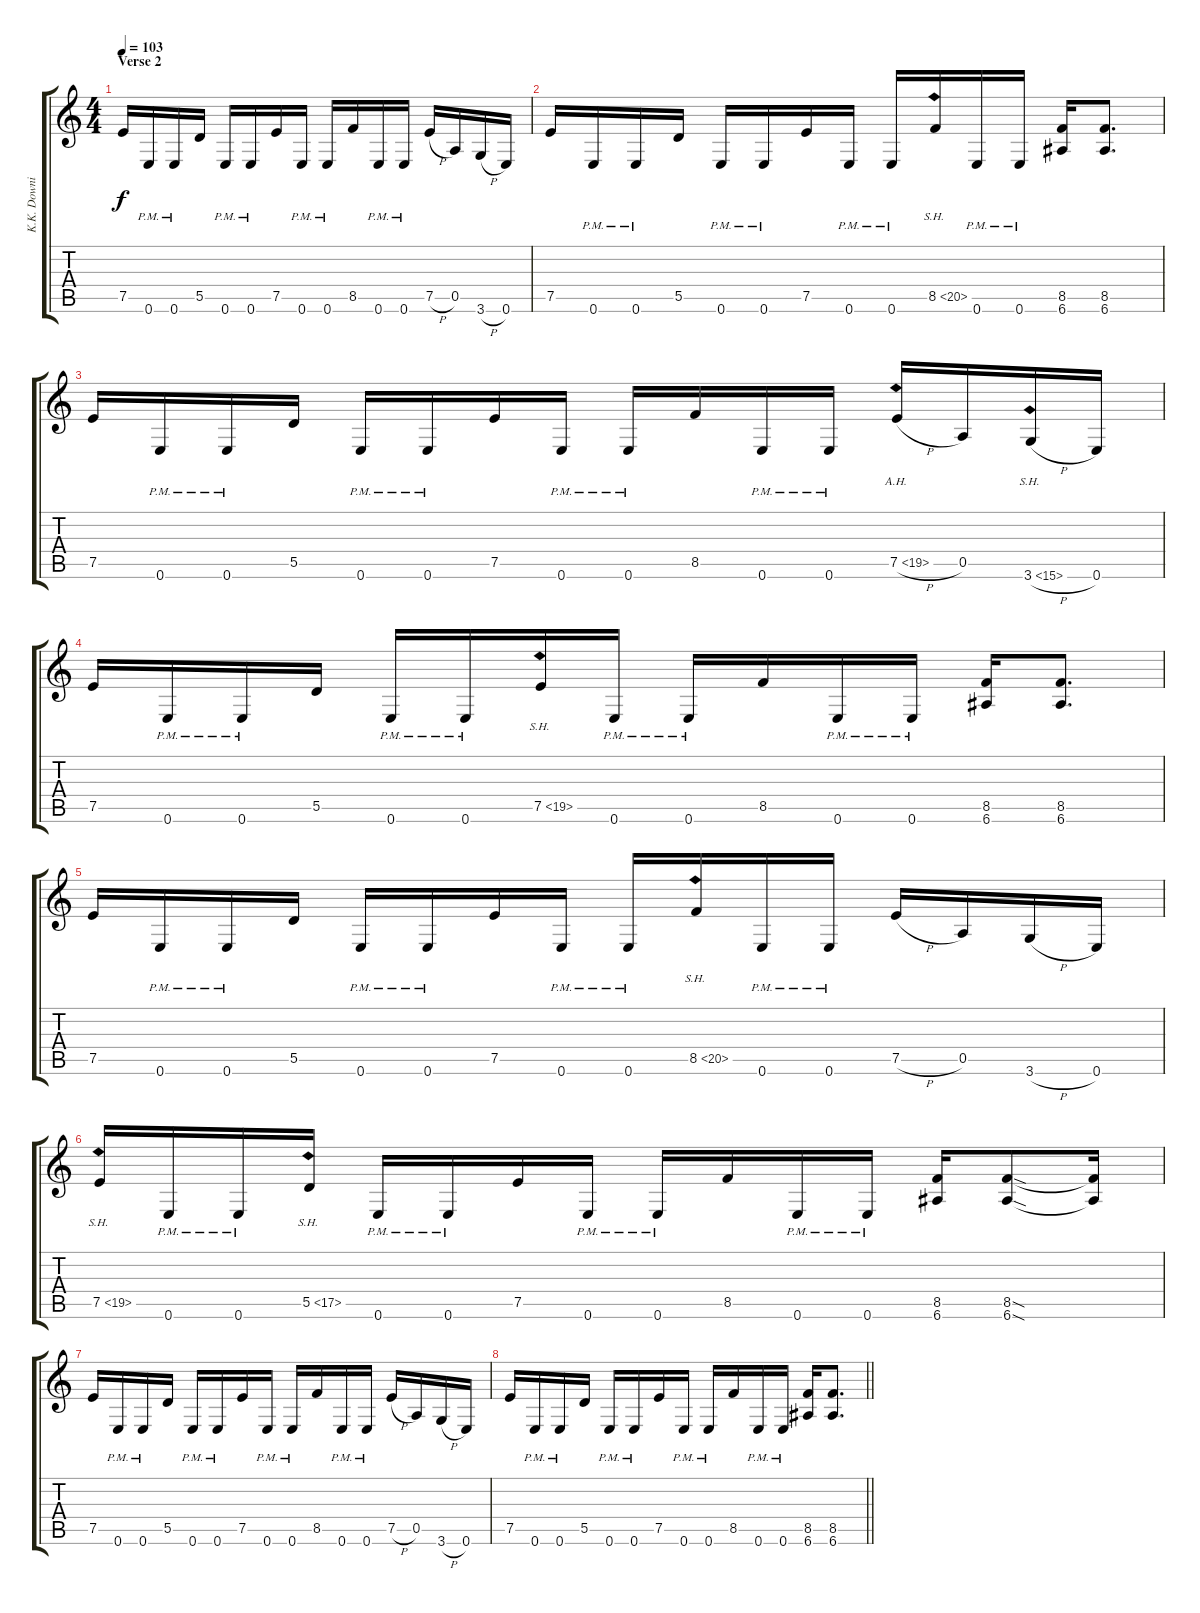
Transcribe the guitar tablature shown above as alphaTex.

\track ("K.K. Downing" "K.K. Downi") {instrument distortionguitar}
\staff {score tabs}
\tuning (E4 B3 G3 D3 A2 E2) {hide}
\ts (4 4)
\section ("" "Verse 2")
\tempo 103
\clef g2
\ks c
7.5.16{dy f} 0.6{pm}.16 0.6{pm}.16 5.5.16 0.6{pm}.16 0.6{pm}.16 7.5.16 0.6{pm}.16 0.6{pm}.16 8.5.16 0.6{pm}.16 0.6{pm}.16 7.5{h}.16 0.5.16 3.6{h}.16 0.6.16 |
7.5.16 0.6{pm}.16 0.6{pm}.16 5.5.16 0.6{pm}.16 0.6{pm}.16 7.5.16 0.6{pm}.16 0.6{pm}.16 8.5{sh 12}.16 0.6{pm}.16 0.6{pm}.16 (8.5 6.6).16 (8.5 6.6).8{d} |
7.5.16 0.6{pm}.16 0.6{pm}.16 5.5.16 0.6{pm}.16 0.6{pm}.16 7.5.16 0.6{pm}.16 0.6{pm}.16 8.5.16 0.6{pm}.16 0.6{pm}.16 7.5{ah 12 h}.16 0.5.16 3.6{sh 12 h}.16 0.6.16 |
7.5.16 0.6{pm}.16 0.6{pm}.16 5.5.16 0.6{pm}.16 0.6{pm}.16 7.5{sh 12}.16 0.6{pm}.16 0.6{pm}.16 8.5.16 0.6{pm}.16 0.6{pm}.16 (8.5 6.6).16 (8.5 6.6).8{d} |
7.5.16 0.6{pm}.16 0.6{pm}.16 5.5.16 0.6{pm}.16 0.6{pm}.16 7.5.16 0.6{pm}.16 0.6{pm}.16 8.5{sh 12}.16 0.6{pm}.16 0.6{pm}.16 7.5{h}.16 0.5.16 3.6{h}.16 0.6.16 |
7.5{sh 12}.16 0.6{pm}.16 0.6{pm}.16 5.5{sh 12}.16 0.6{pm}.16 0.6{pm}.16 7.5.16 0.6{pm}.16 0.6{pm}.16 8.5.16 0.6{pm}.16 0.6{pm}.16 (8.5 6.6).16 (8.5{sod} 6.6{sod}).8 (8.5{t} 6.6{t}).16 |
7.5.16 0.6{pm}.16 0.6{pm}.16 5.5.16 0.6{pm}.16 0.6{pm}.16 7.5.16 0.6{pm}.16 0.6{pm}.16 8.5.16 0.6{pm}.16 0.6{pm}.16 7.5{h}.16 0.5.16 3.6{h}.16 0.6.16 |
\barLineRight lightlight
7.5.16 0.6{pm}.16 0.6{pm}.16 5.5.16 0.6{pm}.16 0.6{pm}.16 7.5.16 0.6{pm}.16 0.6{pm}.16 8.5.16 0.6{pm}.16 0.6{pm}.16 (8.5 6.6).16 (8.5 6.6).8{d}
